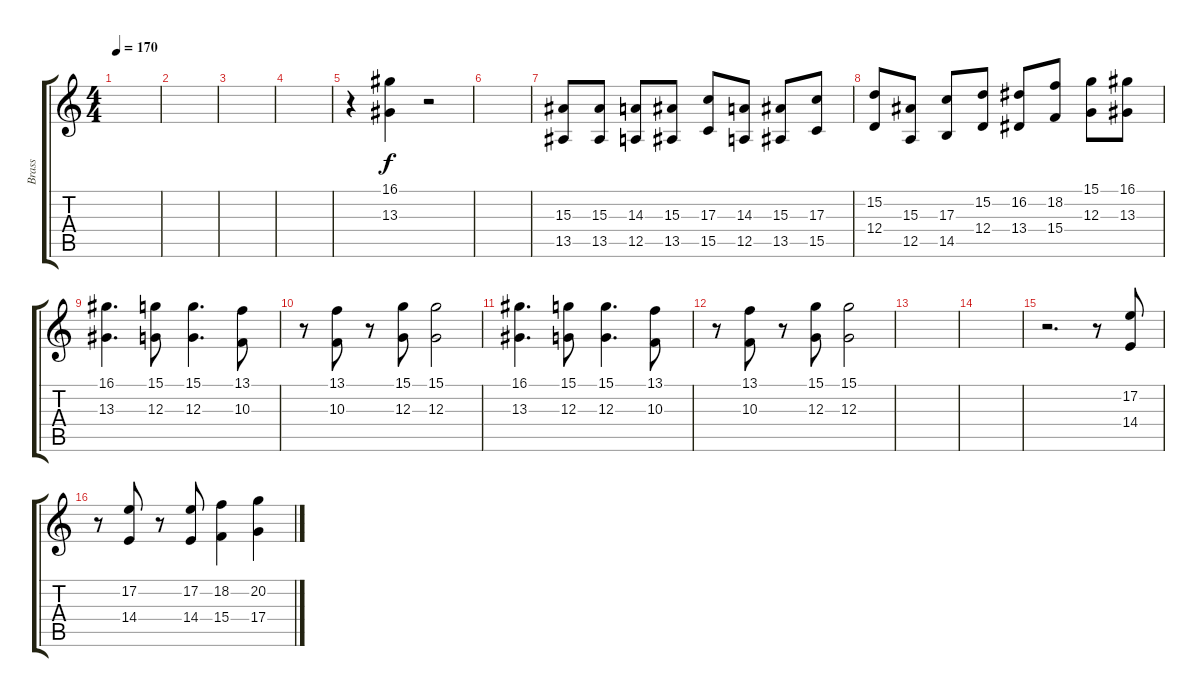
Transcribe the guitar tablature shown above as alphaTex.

\track ("Brass" "Brass") {instrument brasssection}
\staff {score tabs}
\tuning (E4 B3 G3 D3 A2 E2) {hide}
\ts (4 4)
\tempo 170
\clef g2
\ks c
|
|
|
|
r.4 (16.1 13.3).4 r.2 |
|
(15.3 13.5).8 (15.3 13.5).8 (14.3 12.5).8 (15.3 13.5).8 (17.3 15.5).8 (14.3 12.5).8 (15.3 13.5).8 (17.3 15.5).8 |
(15.2 12.4).8 (15.3 12.5).8 (17.3 14.5).8 (15.2 12.4).8 (16.2 13.4).8 (18.2 15.4).8 (15.1 12.3).8 (16.1 13.3).8 |
(16.1 13.3).4{d} (15.1 12.3).8 (15.1 12.3).4{d} (13.1 10.3).8 |
r.8 (13.1 10.3).8 r.8 (15.1 12.3).8 (15.1 12.3).2 |
(16.1 13.3).4{d} (15.1 12.3).8 (15.1 12.3).4{d} (13.1 10.3).8 |
r.8 (13.1 10.3).8 r.8 (15.1 12.3).8 (15.1 12.3).2 |
|
|
r.2{d} r.8 (17.2 14.4).8 |
r.8 (17.2 14.4).8 r.8 (17.2 14.4).8 (18.2 15.4).4 (20.2 17.4).4
